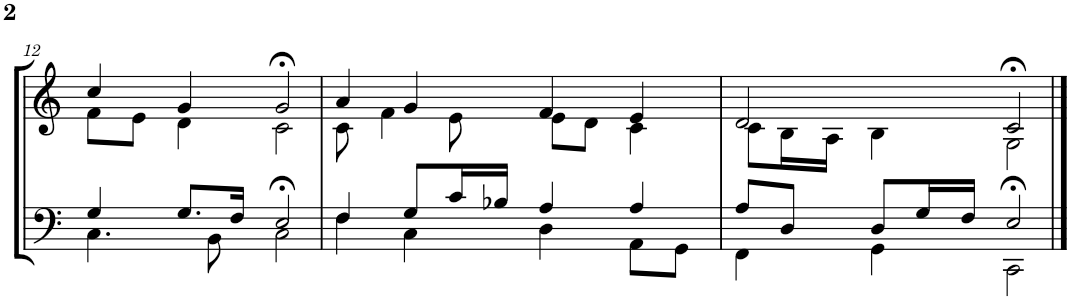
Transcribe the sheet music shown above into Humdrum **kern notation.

**kern	**kern
*part2	*part1
*staff2	*staff1
*I"Tenor/Baß	*I"Sopran/Alt
!!LO:PB:g=z
*clefF4	*clefG2
*k[]	*k[]
*M4/4	*M4/4
=12	=12
*^	*^
4G/	4.C\	4cc/	8f\L
.	.	.	8e\J
8.G/L	.	4g/	4d\
.	8BB\	.	.
16F/Jk	.	.	.
2E/	2C>\	2g>/	2c\
=13	=13	=13	=13
4F/	4F\	4a/	8c\
.	.	.	4f\
8G/L	4C\	4g/	.
16c/L	.	.	8e\
16B-X/JJ	.	.	.
4A/	4D\	4f/	8e\L
.	.	.	8d\J
4A/	8AA\L	4e/	4c\
.	8GG\J	.	.
=14	=14	=14	=14
8A/L	4FF\	2d/	8c\L
8D/J	.	.	16B\L
.	.	.	16A\JJ
8D/L	4GG\	.	4B\
16G/L	.	.	.
16F/JJ	.	.	.
2E/	2CC>\	2c>/	2G\
*v	*v	*	*
*	*v	*v
==	==
*-	*-
